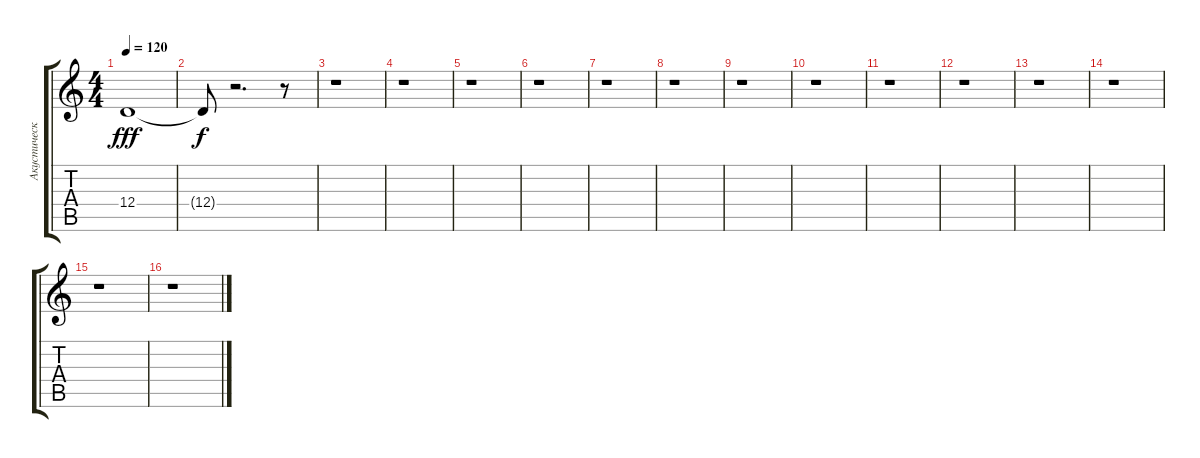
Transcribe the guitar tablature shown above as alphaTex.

\track ("Акустический Гранд Роял" "Акустическ") {instrument acousticgrandpiano}
\staff {score tabs}
\tuning (E4 B3 G3 D3 A2 E2) {hide}
\ts (4 4)
\tempo 120
\clef g2
\ks c
12.4.1{dy fff} |
12.4{t}.8{dy f} r.2{d} r.8 |
r.1 |
r.1 |
r.1 |
r.1 |
r.1 |
r.1 |
r.1 |
r.1 |
r.1 |
r.1 |
r.1 |
r.1 |
r.1 |
r.1
